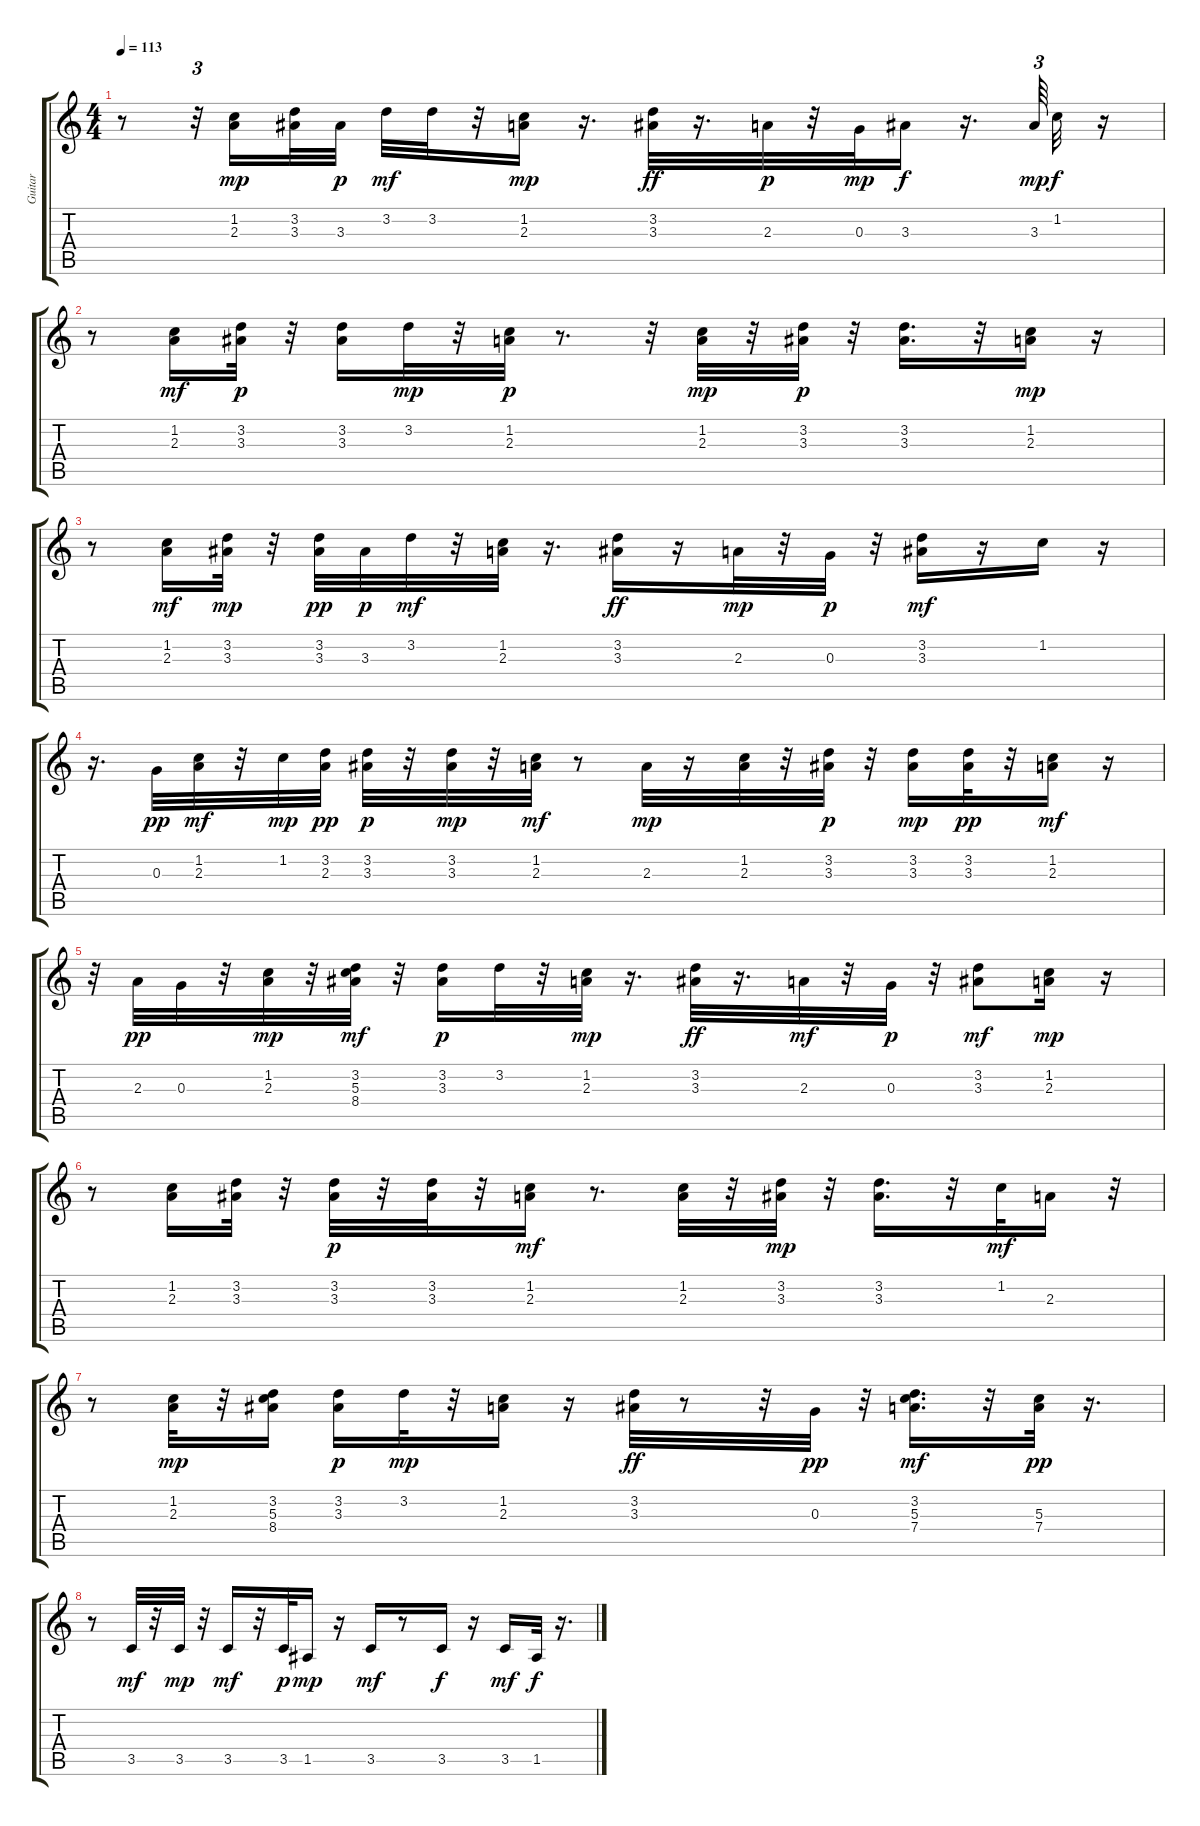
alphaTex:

\track ("Guitar" "Guitar") {instrument acousticguitarnylon}
\staff {score tabs}
\tuning (E4 B3 G3 D3 A2 E2) {hide}
\ts (4 4)
\tempo 113
\clef g2
\ks c
r.8{dy mp} r.32{tu (3 2)} (1.2 2.3).16 (3.2 3.3).32 3.3.32{dy p} 3.2.32{dy mf} 3.2.32 r.32 (1.2 2.3).16{dy mp} r.16{d} (3.2 3.3).32{dy ff} r.16{d} 2.3.32{dy p} r.32 0.3.32{dy mp} 3.3.16{dy f} r.16{d} 3.3.64{tu (3 2) dy mp} 1.2.32{dy f} r.16 |
r.8 (1.2 2.3).16{dy mf} (3.2 3.3).32{dy p} r.32 (3.2 3.3).16 3.2.32{dy mp} r.32 (1.2 2.3).32{dy p} r.8{d} r.32 (1.2 2.3).32{dy mp} r.32 (3.2 3.3).32{dy p} r.32 (3.2 3.3).16{d} r.32 (1.2 2.3).16{dy mp} r.16 |
r.8 (1.2 2.3).16{dy mf} (3.2 3.3).32{dy mp} r.32 (3.2 3.3).32{dy pp} 3.3.32{dy p} 3.2.32{dy mf} r.32 (1.2 2.3).32 r.16{d} (3.2 3.3).16{dy ff} r.16 2.3.32{dy mp} r.32 0.3.32{dy p} r.32 (3.2 3.3).16{dy mf} r.16 1.2.16 r.16 |
r.16{d} 0.3.32{dy pp} (1.2 2.3).32{dy mf} r.32 1.2.32{dy mp} (3.2 2.3).32{dy pp} (3.2 3.3).32{dy p} r.32 (3.2 3.3).32{dy mp} r.32 (1.2 2.3).32{dy mf} r.8 2.3.32{dy mp} r.16 (1.2 2.3).32 r.32 (3.2 3.3).32{dy p} r.32 (3.2 3.3).16{dy mp} (3.2 3.3).32{dy pp} r.32 (1.2 2.3).16{dy mf} r.16 |
r.32 2.3.32{dy pp} 0.3.32 r.32 (1.2 2.3).32{dy mp} r.32 (3.2 5.3 8.4).32{dy mf} r.32 (3.2 3.3).16{dy p} 3.2.32 r.32 (1.2 2.3).32{dy mp} r.16{d} (3.2 3.3).32{dy ff} r.16{d} 2.3.32{dy mf} r.32 0.3.32{dy p} r.32 (3.2 3.3).8{dy mf} (1.2 2.3).16{dy mp} r.16 |
r.8 (1.2 2.3).16 (3.2 3.3).32 r.32 (3.2 3.3).32{dy p} r.32 (3.2 3.3).32 r.32 (1.2 2.3).16{dy mf} r.8{d} (1.2 2.3).32 r.32 (3.2 3.3).32{dy mp} r.32 (3.2 3.3).16{d} r.32 1.2.32{dy mf} 2.3.16 r.32 |
r.8 (1.2 2.3).32{dy mp} r.32 (3.2 5.3 8.4).16 (3.2 3.3).16{dy p} 3.2.32{dy mp} r.32 (1.2 2.3).16 r.16 (3.2 3.3).32{dy ff} r.8 r.32 0.3.32{dy pp} r.32 (3.2 5.3 7.4).16{d dy mf} r.32 (5.3 7.4).32{dy pp} r.16{d} |
r.8 3.5.32{dy mf} r.32 3.5.32{dy mp} r.32 3.5.16{dy mf} r.32 3.5.32{dy p} 1.5.16{dy mp} r.16 3.5.16{dy mf} r.8 3.5.16{dy f} r.16 3.5.16{dy mf} 1.5.32{dy f} r.16{d}
